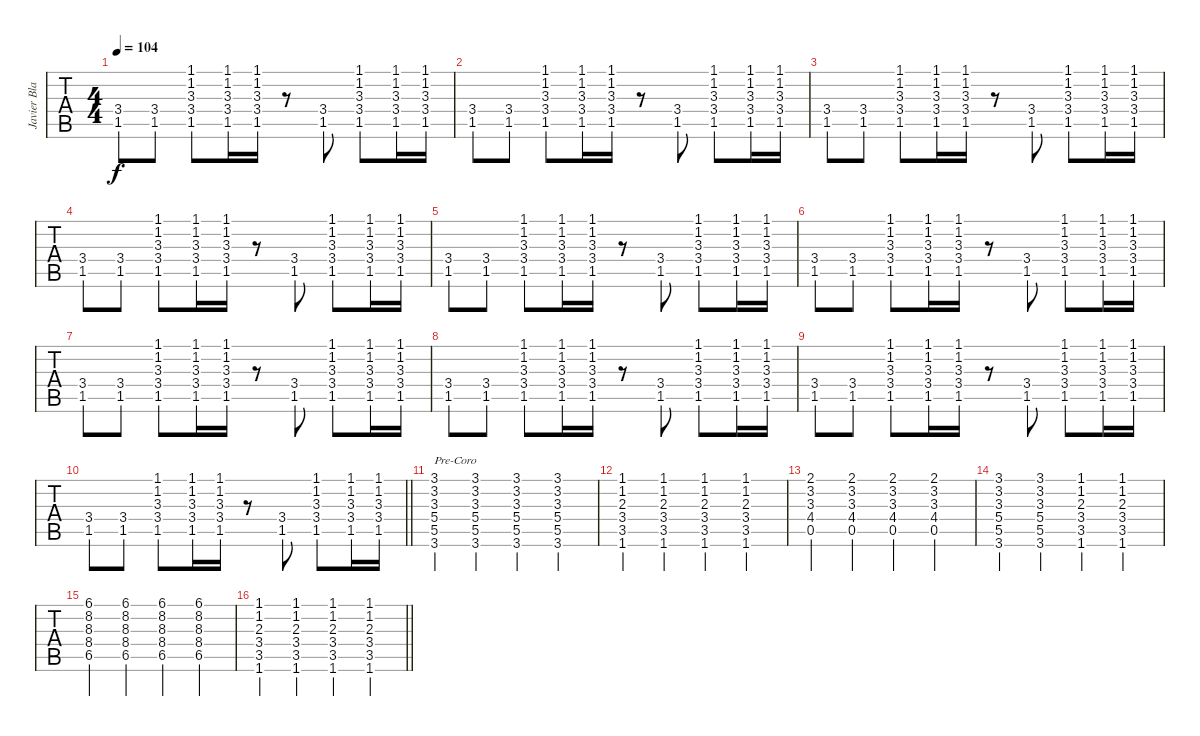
\track ("Javier Blake " "Javier Bla") {instrument acousticguitarsteel}
\staff {tabs}
\tuning (E4 B3 G3 D3 A2 E2) {hide}
\ts (4 4)
\tempo 104
\clef g2
\ks c
(3.4 1.5).8{dy f} (3.4 1.5).8 (1.1 1.2 3.3 3.4 1.5).8 (1.1 1.2 3.3 3.4 1.5).16 (1.1 1.2 3.3 3.4 1.5).16 r.8 (3.4 1.5).8 (1.1 1.2 3.3 3.4 1.5).8 (1.1 1.2 3.3 3.4 1.5).16 (1.1 1.2 3.3 3.4 1.5).16 |
(3.4 1.5).8 (3.4 1.5).8 (1.1 1.2 3.3 3.4 1.5).8 (1.1 1.2 3.3 3.4 1.5).16 (1.1 1.2 3.3 3.4 1.5).16 r.8 (3.4 1.5).8 (1.1 1.2 3.3 3.4 1.5).8 (1.1 1.2 3.3 3.4 1.5).16 (1.1 1.2 3.3 3.4 1.5).16 |
(3.4 1.5).8 (3.4 1.5).8 (1.1 1.2 3.3 3.4 1.5).8 (1.1 1.2 3.3 3.4 1.5).16 (1.1 1.2 3.3 3.4 1.5).16 r.8 (3.4 1.5).8 (1.1 1.2 3.3 3.4 1.5).8 (1.1 1.2 3.3 3.4 1.5).16 (1.1 1.2 3.3 3.4 1.5).16 |
(3.4 1.5).8 (3.4 1.5).8 (1.1 1.2 3.3 3.4 1.5).8 (1.1 1.2 3.3 3.4 1.5).16 (1.1 1.2 3.3 3.4 1.5).16 r.8 (3.4 1.5).8 (1.1 1.2 3.3 3.4 1.5).8 (1.1 1.2 3.3 3.4 1.5).16 (1.1 1.2 3.3 3.4 1.5).16 |
(3.4 1.5).8 (3.4 1.5).8 (1.1 1.2 3.3 3.4 1.5).8 (1.1 1.2 3.3 3.4 1.5).16 (1.1 1.2 3.3 3.4 1.5).16 r.8 (3.4 1.5).8 (1.1 1.2 3.3 3.4 1.5).8 (1.1 1.2 3.3 3.4 1.5).16 (1.1 1.2 3.3 3.4 1.5).16 |
(3.4 1.5).8 (3.4 1.5).8 (1.1 1.2 3.3 3.4 1.5).8 (1.1 1.2 3.3 3.4 1.5).16 (1.1 1.2 3.3 3.4 1.5).16 r.8 (3.4 1.5).8 (1.1 1.2 3.3 3.4 1.5).8 (1.1 1.2 3.3 3.4 1.5).16 (1.1 1.2 3.3 3.4 1.5).16 |
(3.4 1.5).8 (3.4 1.5).8 (1.1 1.2 3.3 3.4 1.5).8 (1.1 1.2 3.3 3.4 1.5).16 (1.1 1.2 3.3 3.4 1.5).16 r.8 (3.4 1.5).8 (1.1 1.2 3.3 3.4 1.5).8 (1.1 1.2 3.3 3.4 1.5).16 (1.1 1.2 3.3 3.4 1.5).16 |
(3.4 1.5).8 (3.4 1.5).8 (1.1 1.2 3.3 3.4 1.5).8 (1.1 1.2 3.3 3.4 1.5).16 (1.1 1.2 3.3 3.4 1.5).16 r.8 (3.4 1.5).8 (1.1 1.2 3.3 3.4 1.5).8 (1.1 1.2 3.3 3.4 1.5).16 (1.1 1.2 3.3 3.4 1.5).16 |
(3.4 1.5).8 (3.4 1.5).8 (1.1 1.2 3.3 3.4 1.5).8 (1.1 1.2 3.3 3.4 1.5).16 (1.1 1.2 3.3 3.4 1.5).16 r.8 (3.4 1.5).8 (1.1 1.2 3.3 3.4 1.5).8 (1.1 1.2 3.3 3.4 1.5).16 (1.1 1.2 3.3 3.4 1.5).16 |
\barLineRight lightlight
(3.4 1.5).8 (3.4 1.5).8 (1.1 1.2 3.3 3.4 1.5).8 (1.1 1.2 3.3 3.4 1.5).16 (1.1 1.2 3.3 3.4 1.5).16 r.8 (3.4 1.5).8 (1.1 1.2 3.3 3.4 1.5).8 (1.1 1.2 3.3 3.4 1.5).16 (1.1 1.2 3.3 3.4 1.5).16 |
(3.1{st} 3.2{st} 3.3{st} 5.4{st} 5.5{st} 3.6{st}).4{txt "Pre-Coro"} (3.1{st} 3.2{st} 3.3{st} 5.4{st} 5.5{st} 3.6{st}).4 (3.1{st} 3.2{st} 3.3{st} 5.4{st} 5.5{st} 3.6{st}).4 (3.1{st} 3.2{st} 3.3{st} 5.4{st} 5.5{st} 3.6{st}).4 |
(1.1{st} 1.2{st} 2.3{st} 3.4{st} 3.5{st} 1.6{st}).4 (1.1{st} 1.2{st} 2.3{st} 3.4{st} 3.5{st} 1.6{st}).4 (1.1{st} 1.2{st} 2.3{st} 3.4{st} 3.5{st} 1.6{st}).4 (1.1{st} 1.2{st} 2.3{st} 3.4{st} 3.5{st} 1.6{st}).4 |
(2.1{st} 3.2{st} 3.3{st} 4.4{st} 0.5{st}).4 (2.1{st} 3.2{st} 3.3{st} 4.4{st} 0.5{st}).4 (2.1{st} 3.2{st} 3.3{st} 4.4{st} 0.5{st}).4 (2.1{st} 3.2{st} 3.3{st} 4.4{st} 0.5{st}).4 |
(3.1{st} 3.2{st} 3.3{st} 5.4{st} 5.5{st} 3.6{st}).4 (3.1{st} 3.2{st} 3.3{st} 5.4{st} 5.5{st} 3.6{st}).4 (1.1{st} 1.2{st} 2.3{st} 3.4{st} 3.5{st} 1.6{st}).4 (1.1{st} 1.2{st} 2.3{st} 3.4{st} 3.5{st} 1.6{st}).4 |
(6.1{st} 8.2{st} 8.3{st} 8.4{st} 6.5{st}).4 (6.1{st} 8.2{st} 8.3{st} 8.4{st} 6.5{st}).4 (6.1{st} 8.2{st} 8.3{st} 8.4{st} 6.5{st}).4 (6.1{st} 8.2{st} 8.3{st} 8.4{st} 6.5{st}).4 |
\barLineRight lightlight
(1.1{st} 1.2{st} 2.3{st} 3.4{st} 3.5{st} 1.6{st}).4 (1.1{st} 1.2{st} 2.3{st} 3.4{st} 3.5{st} 1.6{st}).4 (1.1{st} 1.2{st} 2.3{st} 3.4{st} 3.5{st} 1.6{st}).4 (1.1{st} 1.2{st} 2.3{st} 3.4{st} 3.5{st} 1.6{st}).4
